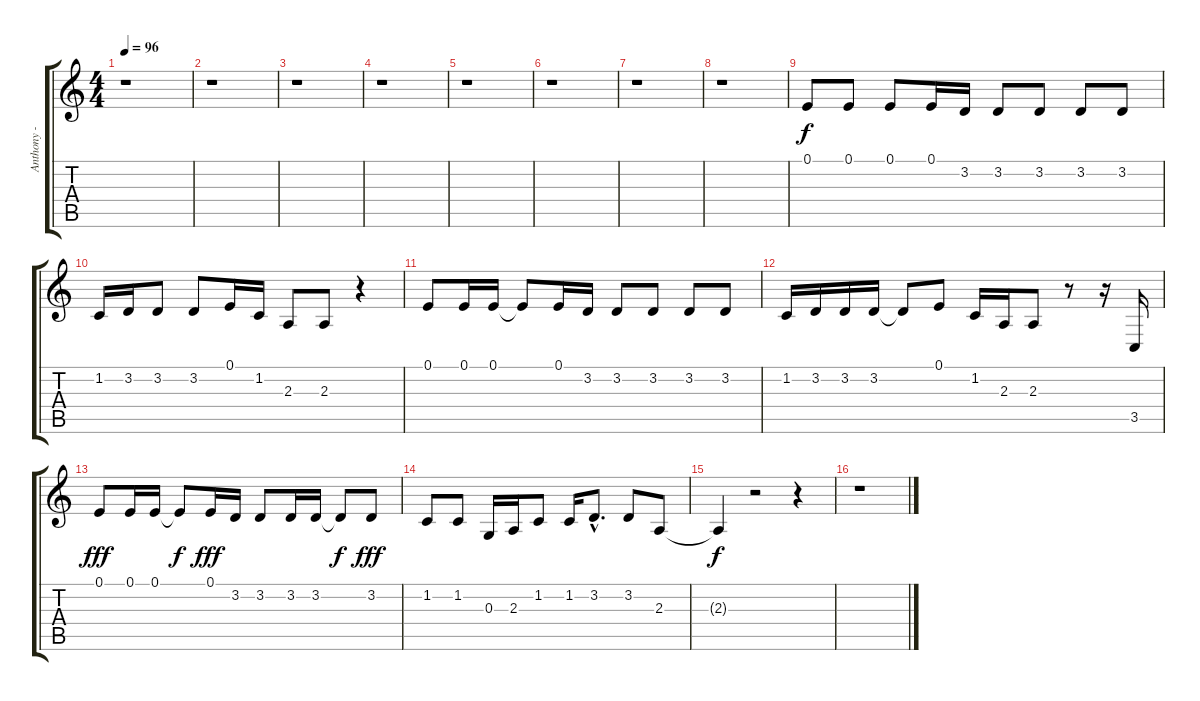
\track ("Anthony - Vox" "Anthony - ") {instrument bassoon}
\staff {score tabs}
\tuning (E4 B3 G3 D3 A2 E2) {hide}
\ts (4 4)
\tempo 96
\clef g2
\ks c
r.1{dy f instrument bassoon} |
r.1 |
r.1 |
r.1 |
r.1 |
r.1 |
r.1 |
r.1 |
0.1.8 0.1.8 0.1.8 0.1.16 3.2.16 3.2.8 3.2.8 3.2.8 3.2.8 |
1.2.16 3.2.16 3.2.8 3.2.8 0.1.16 1.2.16 2.3.8 2.3.8 r.4 |
0.1.8 0.1.16 0.1.16 0.1{t}.8 0.1.16 3.2.16 3.2.8 3.2.8 3.2.8 3.2.8 |
1.2.16 3.2.16 3.2.16 3.2.16 3.2{t}.8 0.1.8 1.2.16 2.3.16 2.3.8 r.8 r.16 3.5.16 |
0.1.8{dy fff} 0.1.16 0.1.16 0.1{t}.8{dy f} 0.1.16{dy fff} 3.2.16 3.2.8 3.2.16 3.2.16 3.2{t}.8{dy f} 3.2.8{dy fff} |
1.2.8 1.2.8 0.3.16 2.3.16 1.2.8 1.2.16 3.2{hac}.8{d} 3.2.8 2.3.8 |
2.3{t}.4{dy f} r.2 r.4 |
r.1
